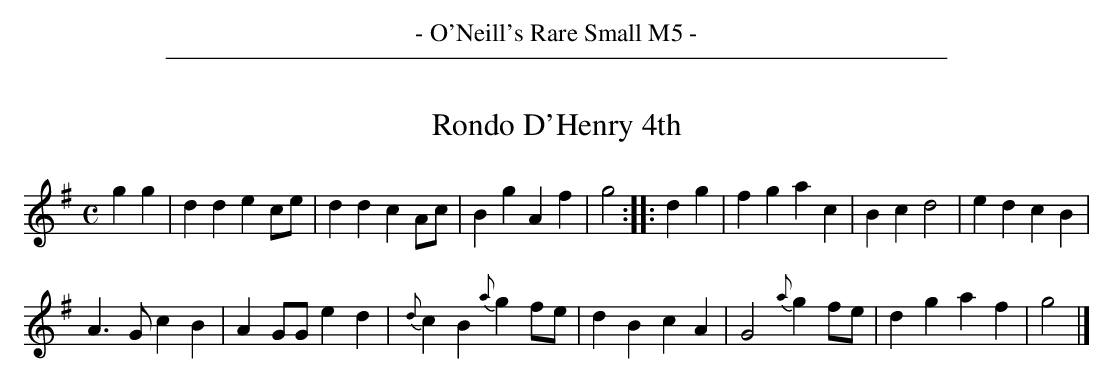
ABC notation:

X:1
T: Rondo D'Henry 4th
M: C
L: 1/8
K: G
g2g2 | d2d2 e2ce | d2d2 c2Ac | B2g2 A2f2 | g4 :: d2g2 | f2g2 a2c2 | B2c2 d4 | e2d2 c2B2 |
A3G c2B2 | A2GG e2d2 | {d}c2B2 {a}g2fe | d2B2 c2A2 | G4 {a}g2fe | d2g2 a2f2 | g4 |]
